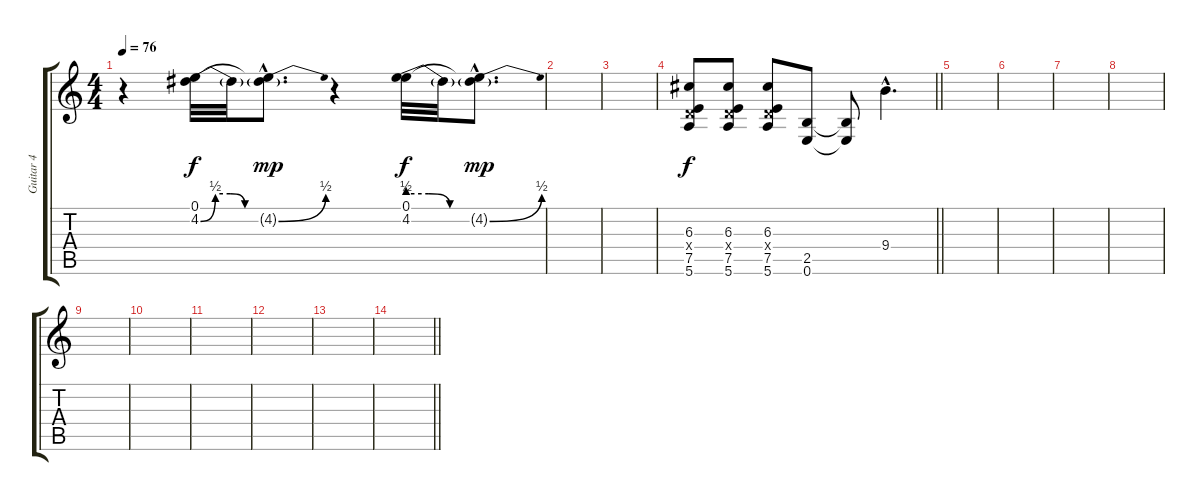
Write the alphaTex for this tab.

\track ("Guitar 4" "Guitar 4") {instrument overdrivenguitar}
\staff {score tabs}
\tuning (E4 B3 G3 D3 A2 E2) {hide}
\ts (4 4)
\tempo 76
\clef g2
\ks c
r.4{dy mp} (0.1 4.2{be (custom 0 0 15 2 30 2 45 0 60 0)}).32{dy f} 4.2{t}.32 (0.1{hac t} 4.2{be (bend 0 0 60 2) g hac}).8{d dy mp} r.4 (0.1 4.2{be (custom 0 2 20 2 40 0 60 0)}).32{dy f} 4.2{t}.32 (0.1{hac t} 4.2{be (bend 0 0 60 2) g hac}).8{d dy mp} |
|
|
\barLineRight lightlight
(6.3 0.4{x} 7.5 5.6).8{dy f} (6.3 0.4{x} 7.5 5.6).8 (6.3 0.4{x} 7.5 5.6).8 (2.5 0.6).8 (2.5{t} 0.6{t}).8 9.4{hac}.4{d} |
|
|
|
|
|
|
|
|
|
\barLineRight lightlight
